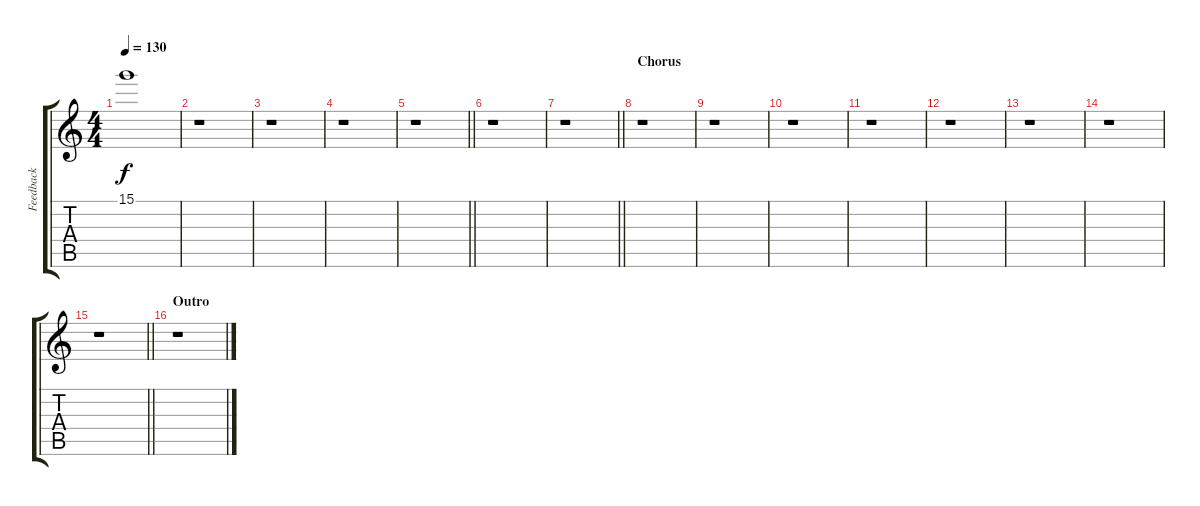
\track ("Feedback" "Feedback") {instrument distortionguitar}
\staff {score tabs}
\tuning (E4 B3 G3 D3 A2 D2) {hide}
\ts (4 4)
\tempo 130
\clef g2
\ks c
15.1{t}.1{dy f} |
r.1 |
r.1 |
r.1 |
\barLineRight lightlight
r.1 |
r.1 |
\barLineRight lightlight
r.1 |
\section ("" "Chorus")
r.1 |
r.1 |
r.1 |
r.1 |
r.1 |
r.1 |
r.1 |
\barLineRight lightlight
r.1 |
\section ("" "Outro")
r.1
